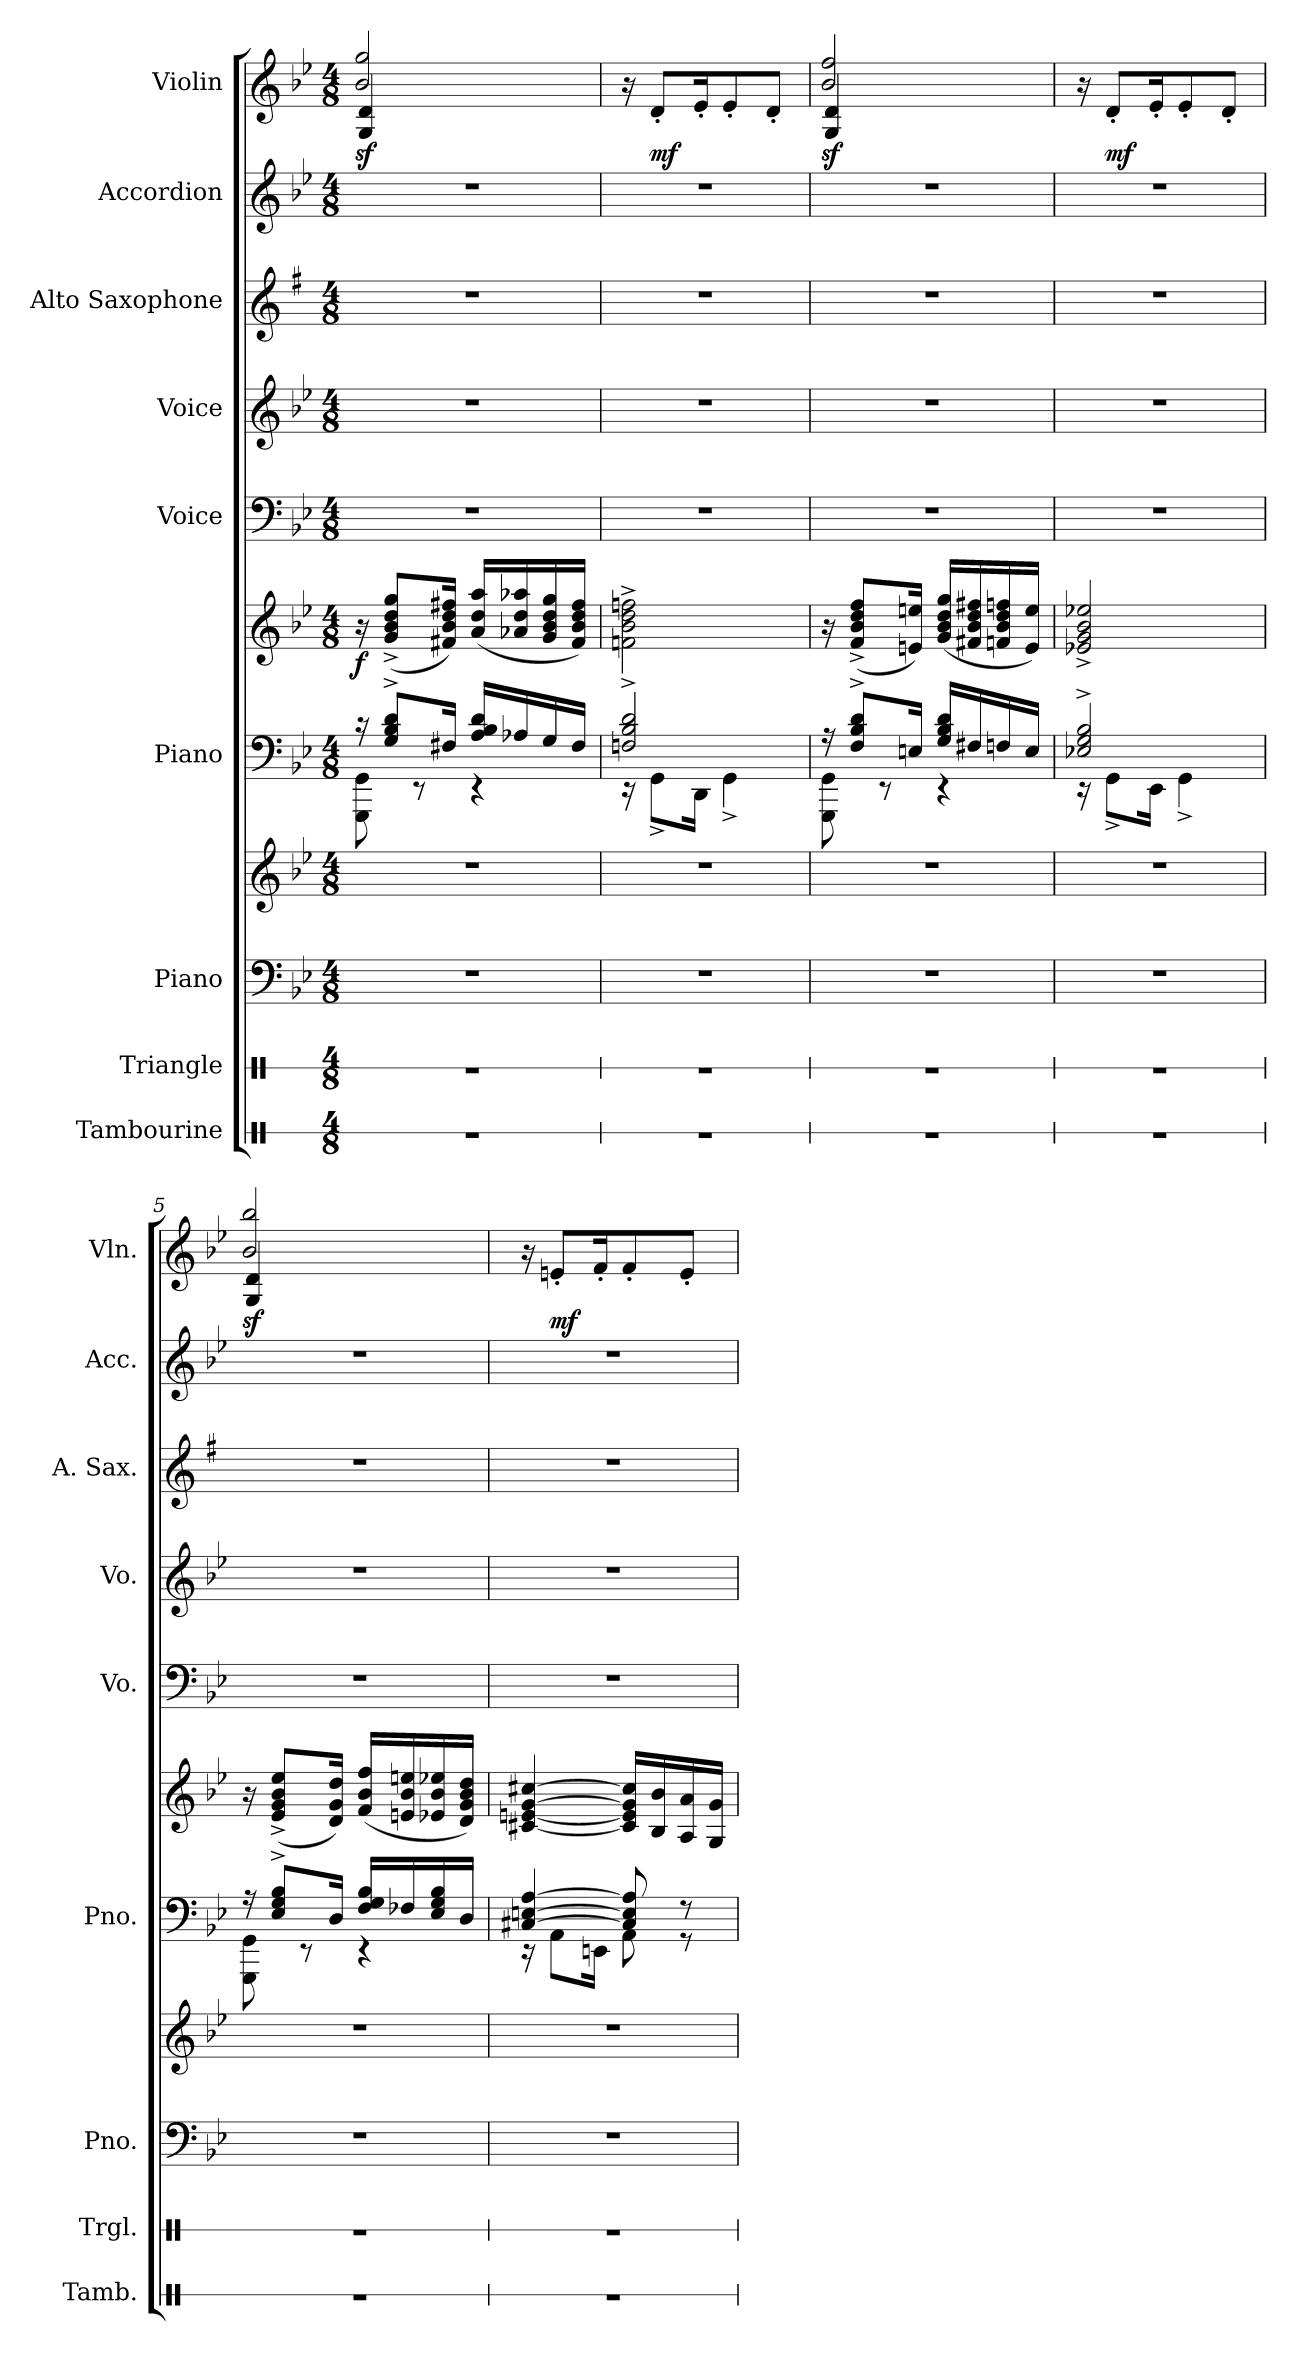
**kern	**kern	**kern	**kern	**kern	**kern	**dynam	**kern	**kern	**kern	**kern	**kern	**dynam
*part9	*part8	*part7	*part7	*part6	*part6	*part6	*part5	*part4	*part3	*part2	*part1	*part1
*staff11	*staff10	*staff9	*staff8	*staff7	*staff6	*staff6/7	*staff5	*staff4	*staff3	*staff2	*staff1	*staff1
*I"Tambourine	*I"Triangle	*I"Piano	*	*I"Piano	*	*	*I"Voice	*I"Voice	*I"Alto Saxophone	*I"Accordion	*I"Violin	*
*I'Tamb.	*I'Trgl.	*I'Pno.	*	*I'Pno.	*	*	*I'Vo.	*I'Vo.	*I'A. Sax.	*I'Acc.	*I'Vln.	*
*stria1	*stria1	*	*	*	*	*	*	*	*	*	*	*
*clefX	*clefX	*clefF4	*clefG2	*clefF4	*clefG2	*	*clefF4	*clefG2	*clefG2	*clefG2	*clefG2	*
*	*	*	*	*	*	*	*	*	*ITrd5c9	*	*	*
*k[]	*k[]	*k[b-e-]	*k[b-e-]	*k[b-e-]	*k[b-e-]	*	*k[b-e-]	*k[b-e-]	*k[b-e-]	*k[b-e-]	*k[b-e-]	*
*M4/8	*M4/8	*M4/8	*M4/8	*M4/8	*M4/8	*	*M4/8	*M4/8	*M4/8	*M4/8	*M4/8	*
*MM60	*MM60	*MM60	*MM60	*MM60	*MM60	*	*MM60	*MM60	*MM60	*MM60	*MM60	*
=1	=1	=1	=1	=1	=1	=1	=1	=1	=1	=1	=1	=1
*	*	*	*	*^	*	*	*	*	*	*	*^	*
!	!	!	!	!	!	!	!LO:DY:b	!	!	!	!	!	!	!LO:DY:b
2r	2r	2r	2r	16r	8GGG\ 8GG\	16r	f	2r	2r	2r	2r	2b-/ 2gg/	4G/ 4d/	sf
.	.	.	.	8G/^ 8B-/^ 8d/^L	.	(8g/^ 8b-/^ 8dd/^ 8gg/^L	.	.	.	.	.	.	.	.
.	.	.	.	.	8r	.	.	.	.	.	.	.	.	.
.	.	.	.	16F#X/Jk	.	16f#X/ 16b-/ 16dd/ 16ff#X/Jk)	.	.	.	.	.	.	.	.
.	.	.	.	16A/ 16B-/ 16d/LL	4r	(16a/ 16dd/ 16aa/LL	.	.	.	.	.	.	4ryy	.
.	.	.	.	16A-X/	.	16a-X/ 16dd/ 16aa-X/	.	.	.	.	.	.	.	.
.	.	.	.	16G/	.	16g/ 16b-/ 16dd/ 16gg/	.	.	.	.	.	.	.	.
.	.	.	.	16F#/JJ	.	16f#/ 16b-/ 16dd/ 16ff#/JJ)	.	.	.	.	.	.	.	.
*	*	*	*	*	*	*	*	*	*	*	*	*v	*v	*
=2	=2	=2	=2	=2	=2	=2	=2	=2	=2	=2	=2	=2	=2
2r	2r	2r	2r	2Fn/^ 2B-/^ 2d/^	16r	2fn\^ 2b-\^ 2dd\^ 2ffn\^	.	2r	2r	2r	2r	16r	.
!	!	!	!	!	!	!	!	!	!	!	!	!	!LO:DY:b
.	.	.	.	.	8GG^\L	.	.	.	.	.	.	8d'/L	mf
.	.	.	.	.	16DD\Jk	.	.	.	.	.	.	16e-'/K	.
.	.	.	.	.	4GG^\	.	.	.	.	.	.	8e-'/	.
.	.	.	.	.	.	.	.	.	.	.	.	8d'/J	.
=3	=3	=3	=3	=3	=3	=3	=3	=3	=3	=3	=3	=3	=3
*	*	*	*	*	*	*	*	*	*	*	*	*^	*
!	!	!	!	!	!	!	!	!	!	!	!	!	!	!LO:DY:b
2r	2r	2r	2r	16r	8GGG\ 8GG\	16r	.	2r	2r	2r	2r	2b-/ 2ff/	4G/ 4d/	sf
.	.	.	.	8F/^ 8B-/^ 8d/^L	.	(8f/^ 8b-/^ 8dd/^ 8ff/^L	.	.	.	.	.	.	.	.
.	.	.	.	.	8r	.	.	.	.	.	.	.	.	.
.	.	.	.	16En/Jk	.	16en/ 16een/Jk)	.	.	.	.	.	.	.	.
.	.	.	.	16G/ 16B-/ 16d/LL	4r	(16g/ 16b-/ 16dd/ 16gg/LL	.	.	.	.	.	.	4ryy	.
.	.	.	.	16F#X/	.	16f#X/ 16b-/ 16dd/ 16ff#X/	.	.	.	.	.	.	.	.
.	.	.	.	16Fn/	.	16fn/ 16b-/ 16dd/ 16ffn/	.	.	.	.	.	.	.	.
.	.	.	.	16E/JJ	.	16e/ 16ee/JJ)	.	.	.	.	.	.	.	.
*	*	*	*	*	*	*	*	*	*	*	*	*v	*v	*
!!LO:PB:g=z
=4	=4	=4	=4	=4	=4	=4	=4	=4	=4	=4	=4	=4	=4
2r	2r	2r	2r	2E-X/^ 2G/^ 2B-/^	16r	2e-X/^ 2g/^ 2b-/^ 2ee-X/^	.	2r	2r	2r	2r	16r	.
!	!	!	!	!	!	!	!	!	!	!	!	!	!LO:DY:b
.	.	.	.	.	8GG^\L	.	.	.	.	.	.	8d'/L	mf
.	.	.	.	.	16EE-\Jk	.	.	.	.	.	.	16e-'/K	.
.	.	.	.	.	4GG^\	.	.	.	.	.	.	8e-'/	.
.	.	.	.	.	.	.	.	.	.	.	.	8d'/J	.
=5	=5	=5	=5	=5	=5	=5	=5	=5	=5	=5	=5	=5	=5
*	*	*	*	*	*	*	*	*	*	*	*	*^	*
!	!	!	!	!	!	!	!	!	!	!	!	!	!	!LO:DY:b
2r	2r	2r	2r	16r	8GGG\ 8GG\	16r	.	2r	2r	2r	2r	2b-/ 2bb-/	4G/ 4d/	sf
.	.	.	.	8E-/^ 8G/^ 8B-/^L	.	(8e-/^ 8g/^ 8b-/^ 8ee-/^L	.	.	.	.	.	.	.	.
.	.	.	.	.	8r	.	.	.	.	.	.	.	.	.
.	.	.	.	16D/Jk	.	16d/ 16g/ 16dd/Jk)	.	.	.	.	.	.	.	.
.	.	.	.	16F/ 16G/ 16B-/LL	4r	(16f/ 16b-/ 16ff/LL	.	.	.	.	.	.	4ryy	.
.	.	.	.	16F-X/	.	16en/ 16b-/ 16een/	.	.	.	.	.	.	.	.
.	.	.	.	16E-/ 16G/ 16B-/	.	16e-X/ 16b-/ 16ee-X/	.	.	.	.	.	.	.	.
.	.	.	.	16D/JJ	.	16d/ 16g/ 16b-/ 16dd/JJ)	.	.	.	.	.	.	.	.
*	*	*	*	*	*	*	*	*	*	*	*	*v	*v	*
=6	=6	=6	=6	=6	=6	=6	=6	=6	=6	=6	=6	=6	=6
2r	2r	2r	2r	[4C#X/ [4En/ [4A/	16r	[4c#X/ [4en/ [4g/ [4cc#X/	.	2r	2r	2r	2r	16r	.
!	!	!	!	!	!	!	!	!	!	!	!	!	!LO:DY:b
.	.	.	.	.	8AA\L	.	.	.	.	.	.	8en'/L	mf
.	.	.	.	.	16EEn\Jk	.	.	.	.	.	.	16f'/K	.
.	.	.	.	8C#/] 8E/] 8A/]	8AA\	16c#/] 16e/] 16g/] 16cc#/]LL	.	.	.	.	.	8f'/	.
.	.	.	.	.	.	16B-/ 16b-/	.	.	.	.	.	.	.
.	.	.	.	8r	8r	16A/ 16a/	.	.	.	.	.	8e'/J	.
.	.	.	.	.	.	16G/ 16g/JJ	.	.	.	.	.	.	.
*	*	*	*	*v	*v	*	*	*	*	*	*	*	*
=	=	=	=	=	=	=	=	=	=	=	=	=
*-	*-	*-	*-	*-	*-	*-	*-	*-	*-	*-	*-	*-
